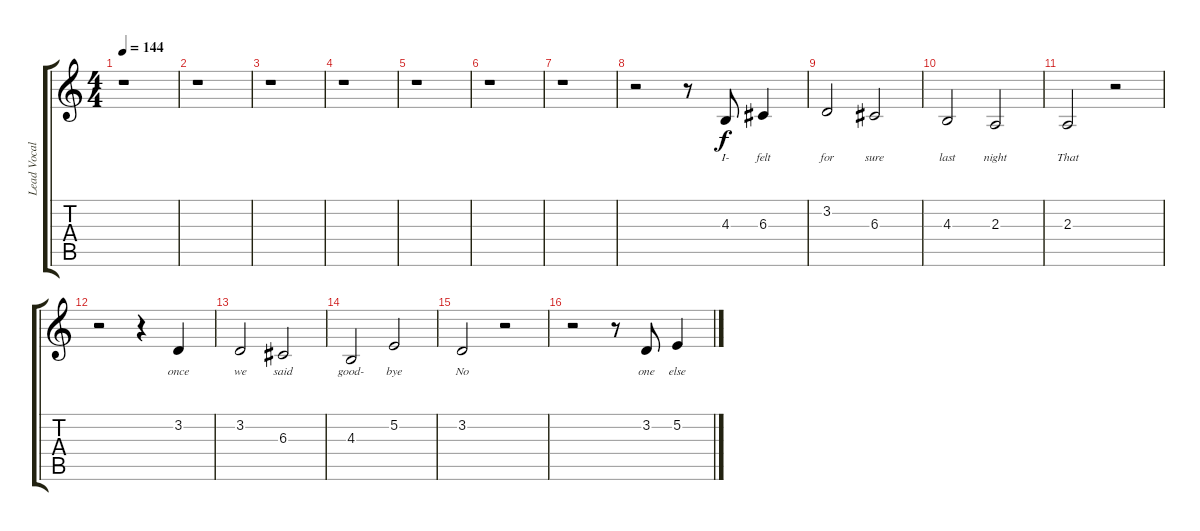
\track ("Lead Vocals" "Lead Vocal") {instrument lead6voice}
\staff {score tabs}
\tuning (E4 B3 G3 D3 A2 E2) {hide}
\ts (4 4)
\tempo 144
\clef g2
\ks c
r.1{dy f} |
r.1 |
r.1 |
r.1 |
r.1 |
r.1 |
r.1 |
r.2 r.8 4.3.8{lyrics (0 "I-") lyrics (1 "") lyrics (2 "") lyrics (3 "") lyrics (4 "")} 6.3.4{lyrics (0 "felt") lyrics (1 "") lyrics (2 "") lyrics (3 "") lyrics (4 "")} |
3.2.2{lyrics (0 "for") lyrics (1 "") lyrics (2 "") lyrics (3 "") lyrics (4 "")} 6.3.2{lyrics (0 "sure") lyrics (1 "") lyrics (2 "") lyrics (3 "") lyrics (4 "")} |
4.3.2{lyrics (0 "last") lyrics (1 "") lyrics (2 "") lyrics (3 "") lyrics (4 "")} 2.3.2{lyrics (0 "night") lyrics (1 "") lyrics (2 "") lyrics (3 "") lyrics (4 "")} |
2.3.2{lyrics (0 "That") lyrics (1 "") lyrics (2 "") lyrics (3 "") lyrics (4 "")} r.2 |
r.2 r.4 3.2.4{lyrics (0 "once") lyrics (1 "") lyrics (2 "") lyrics (3 "") lyrics (4 "")} |
3.2.2{lyrics (0 "we") lyrics (1 "") lyrics (2 "") lyrics (3 "") lyrics (4 "")} 6.3.2{lyrics (0 "said") lyrics (1 "") lyrics (2 "") lyrics (3 "") lyrics (4 "")} |
4.3.2{lyrics (0 "good-") lyrics (1 "") lyrics (2 "") lyrics (3 "") lyrics (4 "")} 5.2.2{lyrics (0 "bye") lyrics (1 "") lyrics (2 "") lyrics (3 "") lyrics (4 "")} |
3.2.2{lyrics (0 "No") lyrics (1 "") lyrics (2 "") lyrics (3 "") lyrics (4 "")} r.2 |
r.2 r.8 3.2.8{lyrics (0 "one") lyrics (1 "") lyrics (2 "") lyrics (3 "") lyrics (4 "")} 5.2.4{lyrics (0 "else") lyrics (1 "") lyrics (2 "") lyrics (3 "") lyrics (4 "")}
